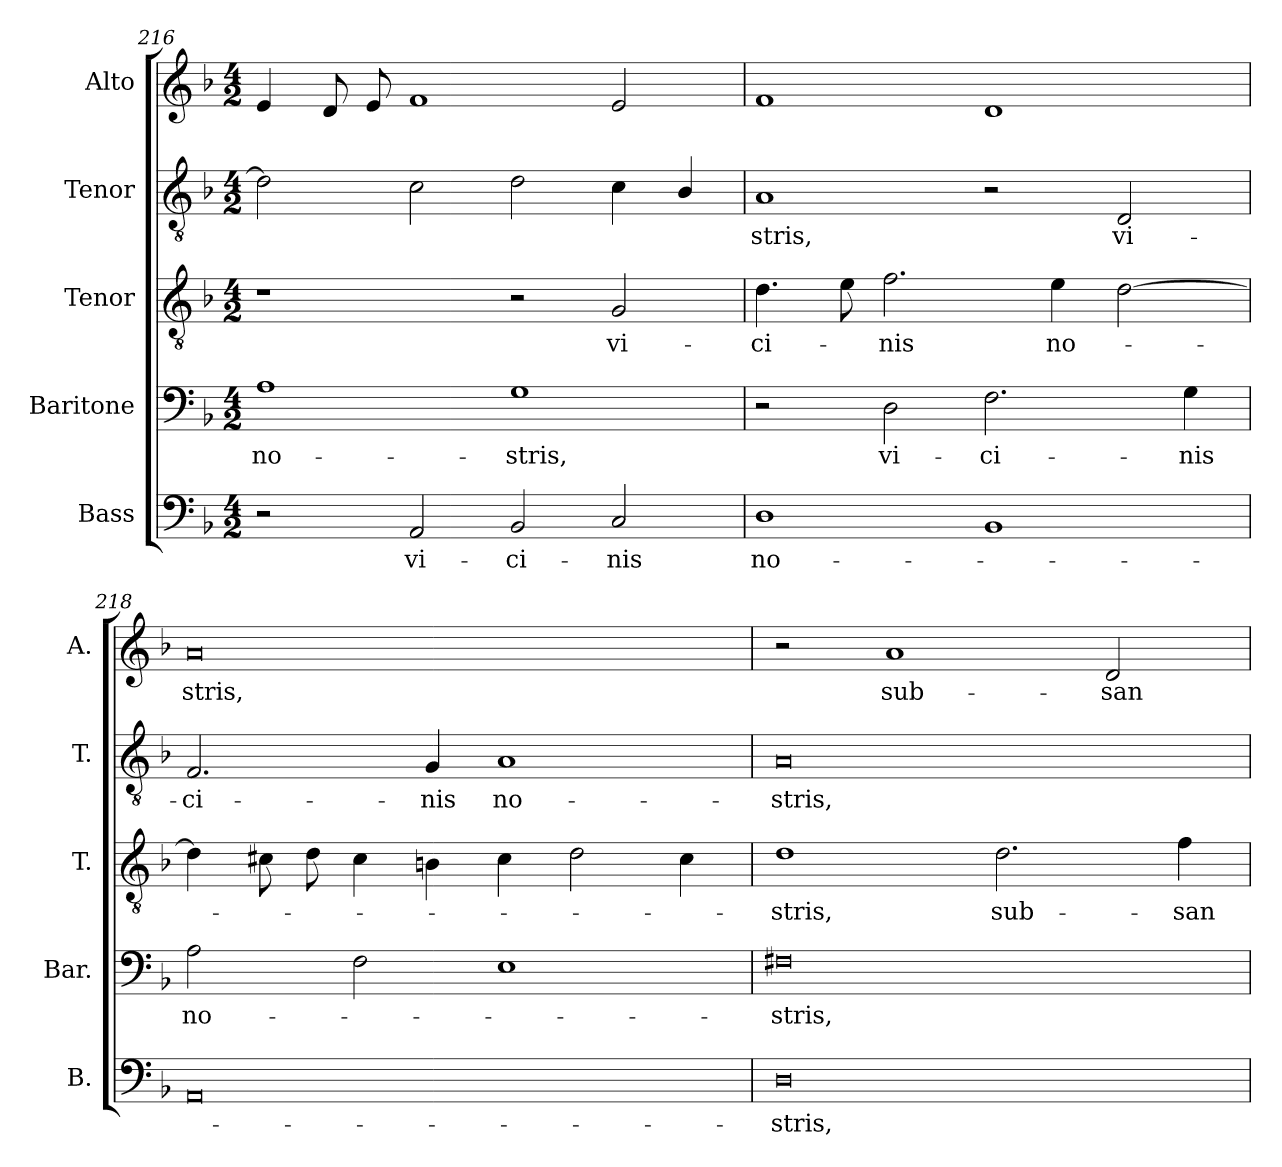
**kern	**text	**kern	**text	**kern	**text	**kern	**text	**kern	**text
*part5	*part5	*part4	*part4	*part3	*part3	*part2	*part2	*part1	*part1
*staff5	*staff5	*staff4	*staff4	*staff3	*staff3	*staff2	*staff2	*staff1	*staff1
*I"Bass	*	*I"Baritone	*	*I"Tenor	*	*I"Tenor	*	*I"Alto	*
*I'B.	*	*I'Bar.	*	*I'T.	*	*I'T.	*	*I'A.	*
*clefF4	*	*clefF4	*	*clefGv2	*	*clefGv2	*	*clefG2	*
*	*	*	*	*ITrd7c12	*	*ITrd7c12	*	*	*
*k[b-]	*	*k[b-]	*	*k[b-]	*	*k[b-]	*	*k[b-]	*
*F:	*	*F:	*	*F:	*	*F:	*	*F:	*
*M4/2	*	*M4/2	*	*M4/2	*	*M4/2	*	*M4/2	*
=216	=216	=216	=216	=216	=216	=216	=216	=216	=216
!	!	!	!LO:LY:b:color=#000000	!	!	!	!	!	!
2r	.	1Ai	no-	1r	.	2Di\]	.	4ei/	.
.	.	.	.	.	.	.	.	8di/	.
.	.	.	.	.	.	.	.	8ei/	.
!	!LO:LY:b:color=#000000	!	!	!	!	!	!	!	!
2AAi/	vi-	.	.	.	.	2Ci\	.	1fi	.
!	!LO:LY:b:color=#000000	!	!	!	!	!	!	!	!
!	!	!	!LO:LY:b:color=#000000	!	!	!	!	!	!
2BB-i/	-ci-	1Gi	-stris,	2r	.	2Di\	.	.	.
!	!LO:LY:b:color=#000000	!	!	!	!	!	!	!	!
!	!	!	!	!	!LO:LY:b:color=#000000	!	!	!	!
2Ci/	-nis	.	.	2GGi/	vi-	4Ci\	.	2ei/	.
.	.	.	.	.	.	4BB-i/	.	.	.
=217	=217	=217	=217	=217	=217	=217	=217	=217	=217
!	!LO:LY:b:color=#000000	!	!	!	!	!	!	!	!
!	!	!	!	!	!LO:LY:b:color=#000000	!	!	!	!
!	!	!	!	!	!	!	!LO:LY:b:color=#000000	!	!
1Di	no-	2r	.	4.Di\	-ci-	1AAi	-stris,	1fi	.
.	.	.	.	8Ei\	.	.	.	.	.
!	!	!	!LO:LY:b:color=#000000	!	!	!	!	!	!
!	!	!	!	!	!LO:LY:b:color=#000000	!	!	!	!
.	.	2Di\	vi-	2.Fi\	-nis	.	.	.	.
!	!	!	!LO:LY:b:color=#000000	!	!	!	!	!	!
1BB-i	.	2.Fi\	-ci-	.	.	2r	.	1di	.
!	!	!	!	!	!LO:LY:b:color=#000000	!	!	!	!
.	.	.	.	4Ei\	no-	.	.	.	.
!	!	!	!	!	!	!	!LO:LY:b:color=#000000	!	!
.	.	.	.	[2Di\	.	2DDi/	vi-	.	.
!	!	!	!LO:LY:b:color=#000000	!	!	!	!	!	!
.	.	4Gi\	-nis	.	.	.	.	.	.
=218	=218	=218	=218	=218	=218	=218	=218	=218	=218
!	!	!	!LO:LY:b:color=#000000	!	!	!	!	!	!
!	!	!	!	!	!	!	!LO:LY:b:color=#000000	!	!
!	!	!	!	!	!	!	!	!	!LO:LY:b:color=#000000
0AAi	.	2Ai\	no-	4Di\]	.	2.FFi/	-ci-	0ai	-stris,
.	.	.	.	8C#Xi\	.	.	.	.	.
.	.	.	.	8Di\	.	.	.	.	.
.	.	2Fi\	.	4C#i\	.	.	.	.	.
!	!	!	!	!	!	!	!LO:LY:b:color=#000000	!	!
.	.	.	.	4BBni\	.	4GGi/	-nis	.	.
!	!	!	!	!	!	!	!LO:LY:b:color=#000000	!	!
.	.	1Ei	.	4C#i\	.	1AAi	no-	.	.
.	.	.	.	2Di\	.	.	.	.	.
.	.	.	.	4C#i\	.	.	.	.	.
!!LO:PB:g=z
=219	=219	=219	=219	=219	=219	=219	=219	=219	=219
!	!LO:LY:b:color=#000000	!	!	!	!	!	!	!	!
!	!	!	!LO:LY:b:color=#000000	!	!	!	!	!	!
!	!	!	!	!	!LO:LY:b:color=#000000	!	!	!	!
!	!	!	!	!	!	!	!LO:LY:b:color=#000000	!	!
0Di	-stris,	0F#Xi	-stris,	1Di	-stris,	0AAi	-stris,	2r	.
!	!	!	!	!	!	!	!	!	!LO:LY:b:color=#000000
.	.	.	.	.	.	.	.	1ai	sub-
!	!	!	!	!	!LO:LY:b:color=#000000	!	!	!	!
.	.	.	.	2.Di\	sub-	.	.	.	.
!	!	!	!	!	!	!	!	!	!LO:LY:b:color=#000000
.	.	.	.	.	.	.	.	2di/	-san-
!	!	!	!	!	!LO:LY:b:color=#000000	!	!	!	!
.	.	.	.	4Fi\	-san-	.	.	.	.
=	=	=	=	=	=	=	=	=	=
*-	*-	*-	*-	*-	*-	*-	*-	*-	*-
